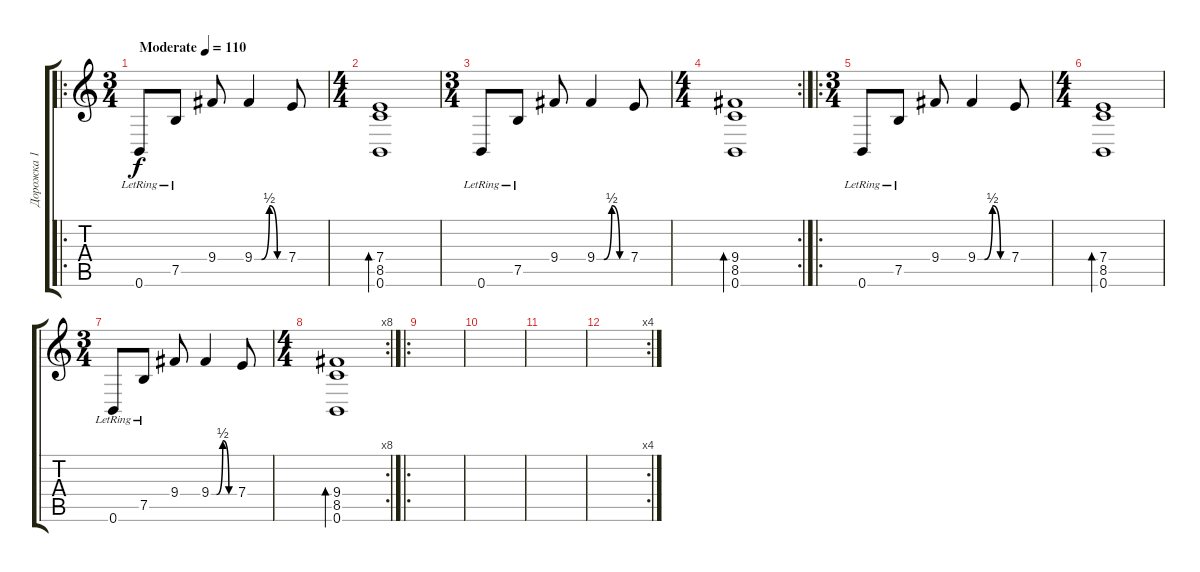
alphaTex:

\track ("Дорожка 1" "Дорожка 1") {instrument acousticguitarsteel}
\staff {score tabs}
\tuning (B3 Gb3 D3 A2 E2 B1) {hide}
\ro
\ts (3 4)
\tempo (110 "Moderate")
\clef g2
\ks c
0.6{lr}.8{dy f instrument acousticguitarsteel} 7.5{lr}.8 9.4.8 9.4{be (custom 0 0 14 0 30 2 46 0 60 0)}.4 7.4.8 |
\ts (4 4)
(7.4 8.5 0.6).1{bd 120} |
\ts (3 4)
0.6{lr}.8 7.5{lr}.8 9.4.8 9.4{be (custom 0 0 14 0 30 2 46 0 60 0)}.4 7.4.8 |
\rc 2
\ts (4 4)
(9.4 8.5 0.6).1{bd 120} |
\ro
\ts (3 4)
0.6{lr}.8 7.5{lr}.8 9.4.8 9.4{be (custom 0 0 14 0 30 2 46 0 60 0)}.4 7.4.8 |
\ts (4 4)
(7.4 8.5 0.6).1{bd 120} |
\ts (3 4)
0.6{lr}.8 7.5{lr}.8 9.4.8 9.4{be (custom 0 0 14 0 30 2 46 0 60 0)}.4 7.4.8 |
\rc 8
\ts (4 4)
(9.4 8.5 0.6).1{bd 120} |
\ro
|
|
|
\rc 4
